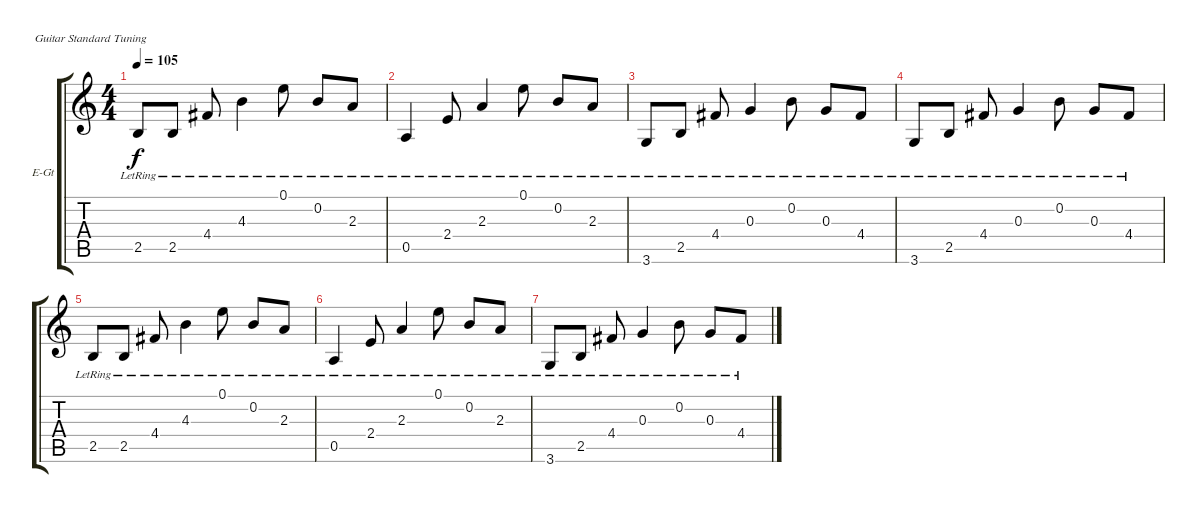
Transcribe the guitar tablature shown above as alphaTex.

\defaultSystemsLayout 4
\bracketExtendMode groupsimilarinstruments
\firstSystemTrackNameOrientation horizontal
\otherSystemsTrackNameOrientation horizontal
\track ("Lead Guitar" "E-Gt") {instrument electricguitarclean}
\staff {score tabs}
\tuning (E4 B3 G3 D3 A2 E2)
\ts (4 4)
\tempo 105
\clef g2
\ks c
2.5{lr}.8{dy f} 2.5{lr}.8 4.4{lr}.8 4.3{lr}.4 0.1{lr}.8 0.2{lr}.8 2.3{lr}.8 |
0.5{lr}.4 2.4{lr}.8 2.3{lr}.4 0.1{lr}.8 0.2{lr}.8 2.3{lr}.8 |
3.6{lr}.8 2.5{lr}.8 4.4{lr}.8 0.3{lr}.4 0.2{lr}.8 0.3{lr}.8 4.4{lr}.8 |
3.6{lr}.8 2.5{lr}.8 4.4{lr}.8 0.3{lr}.4 0.2{lr}.8 0.3{lr}.8 4.4{lr}.8 |
2.5{lr}.8 2.5{lr}.8 4.4{lr}.8 4.3{lr}.4 0.1{lr}.8 0.2{lr}.8 2.3{lr}.8 |
0.5{lr}.4 2.4{lr}.8 2.3{lr}.4 0.1{lr}.8 0.2{lr}.8 2.3{lr}.8 |
3.6{lr}.8 2.5{lr}.8 4.4{lr}.8 0.3{lr}.4 0.2{lr}.8 0.3{lr}.8 4.4{lr}.8
